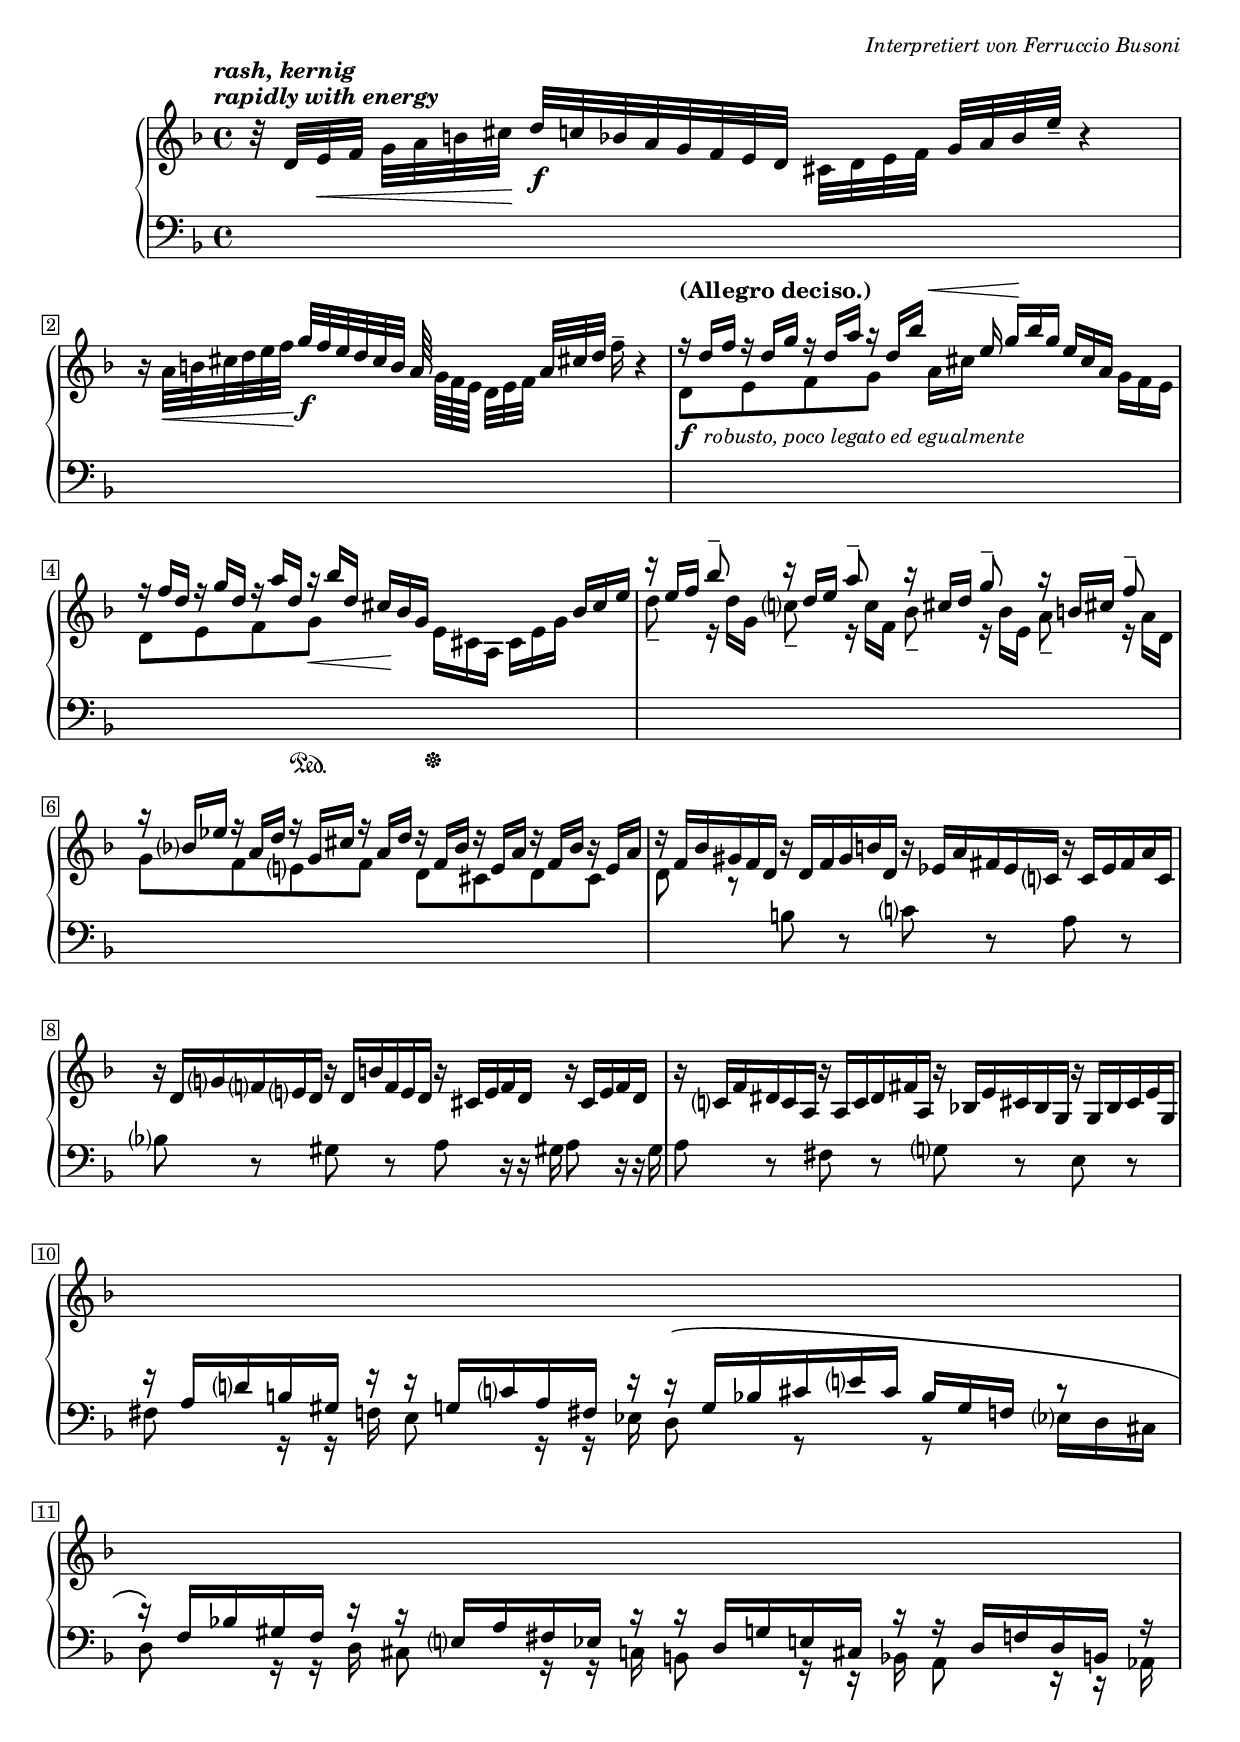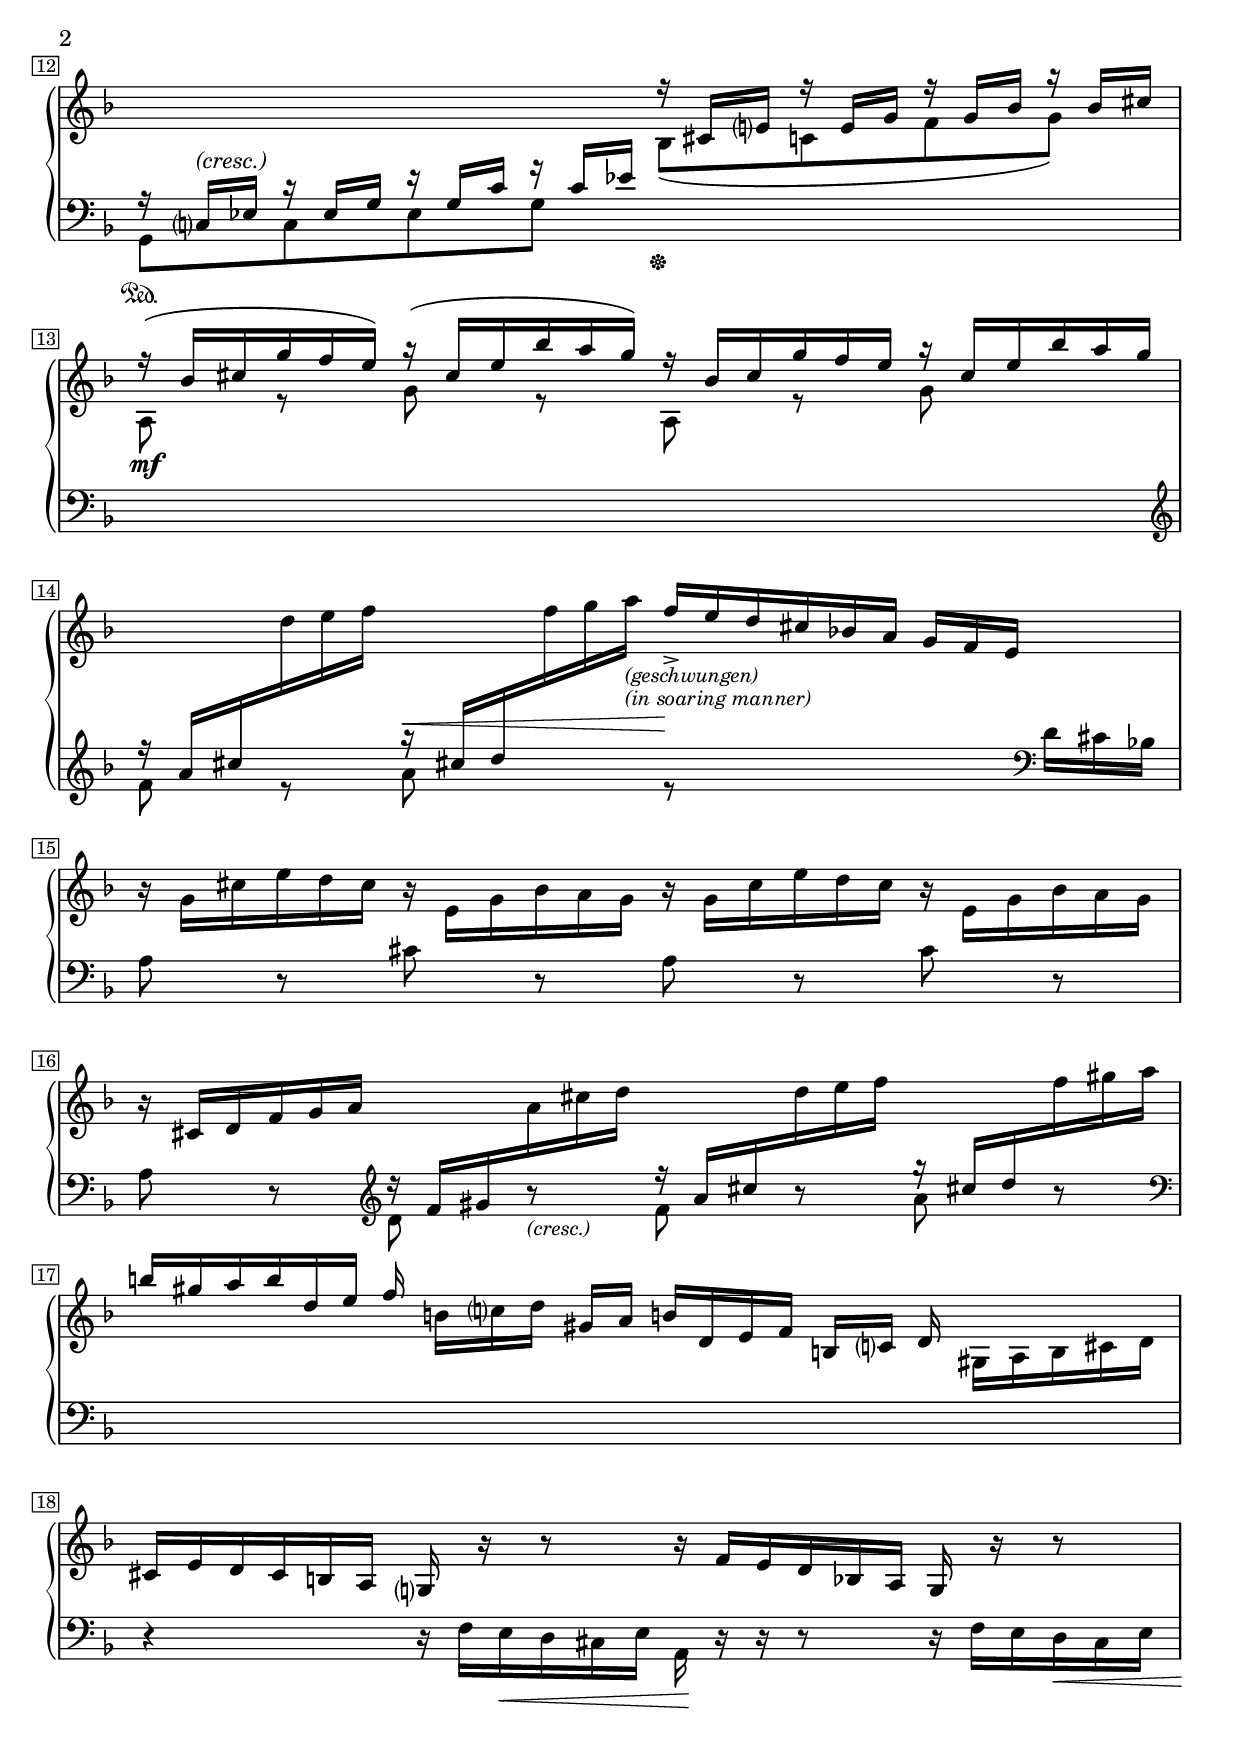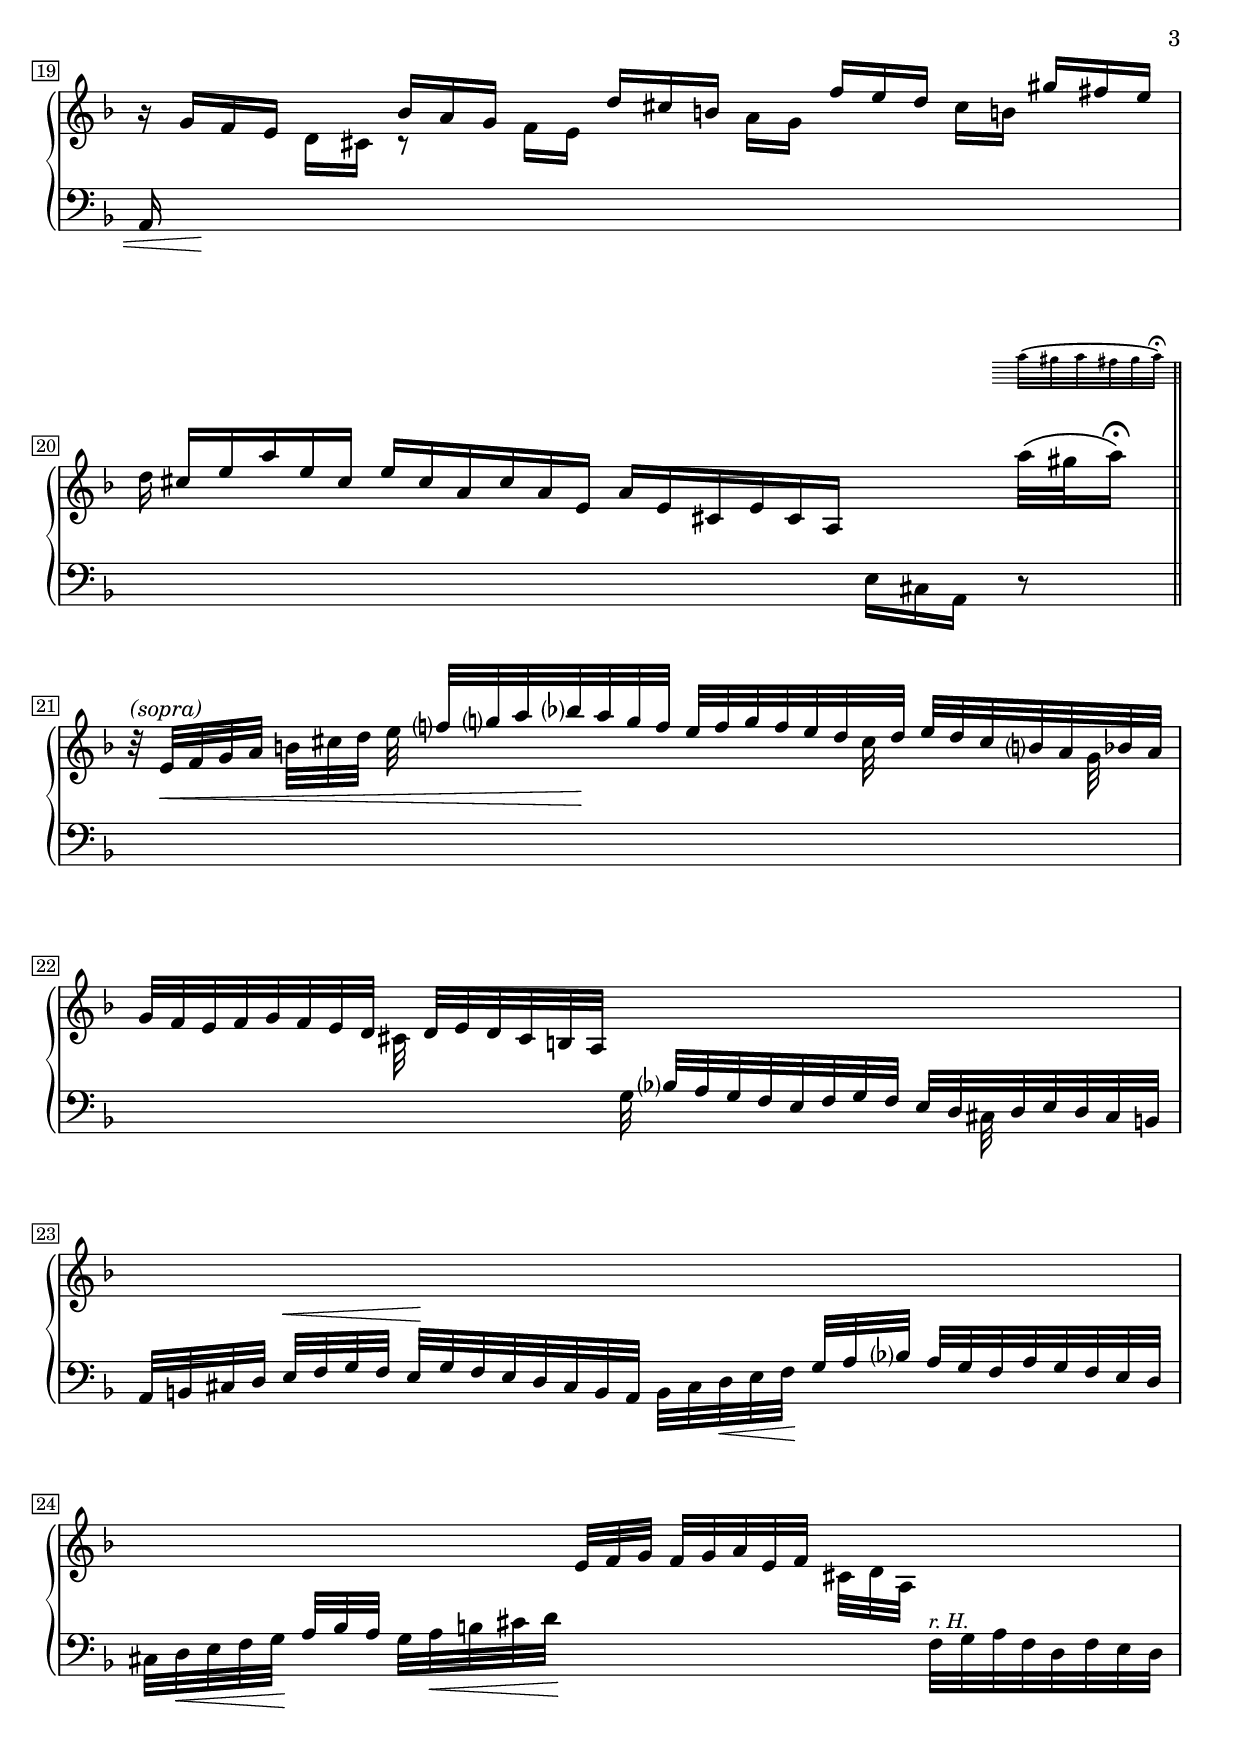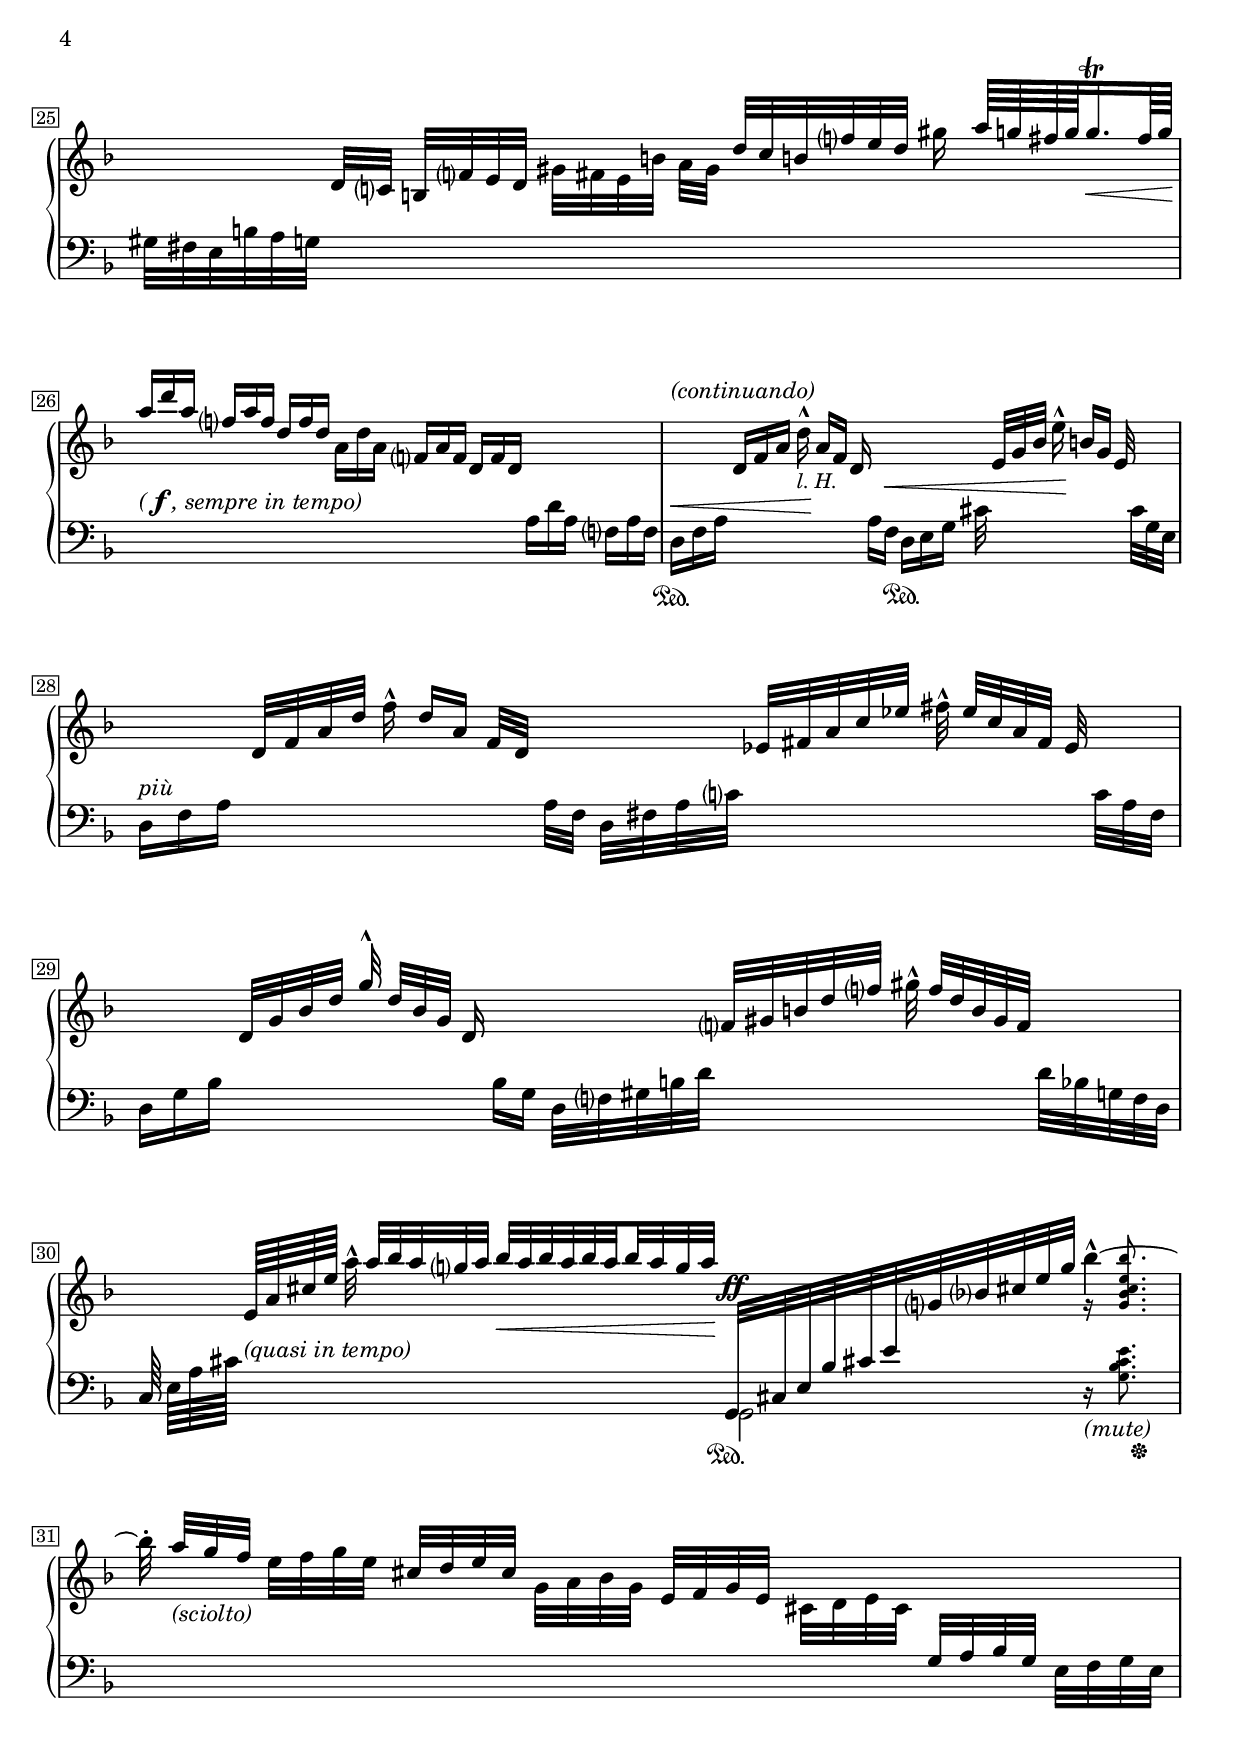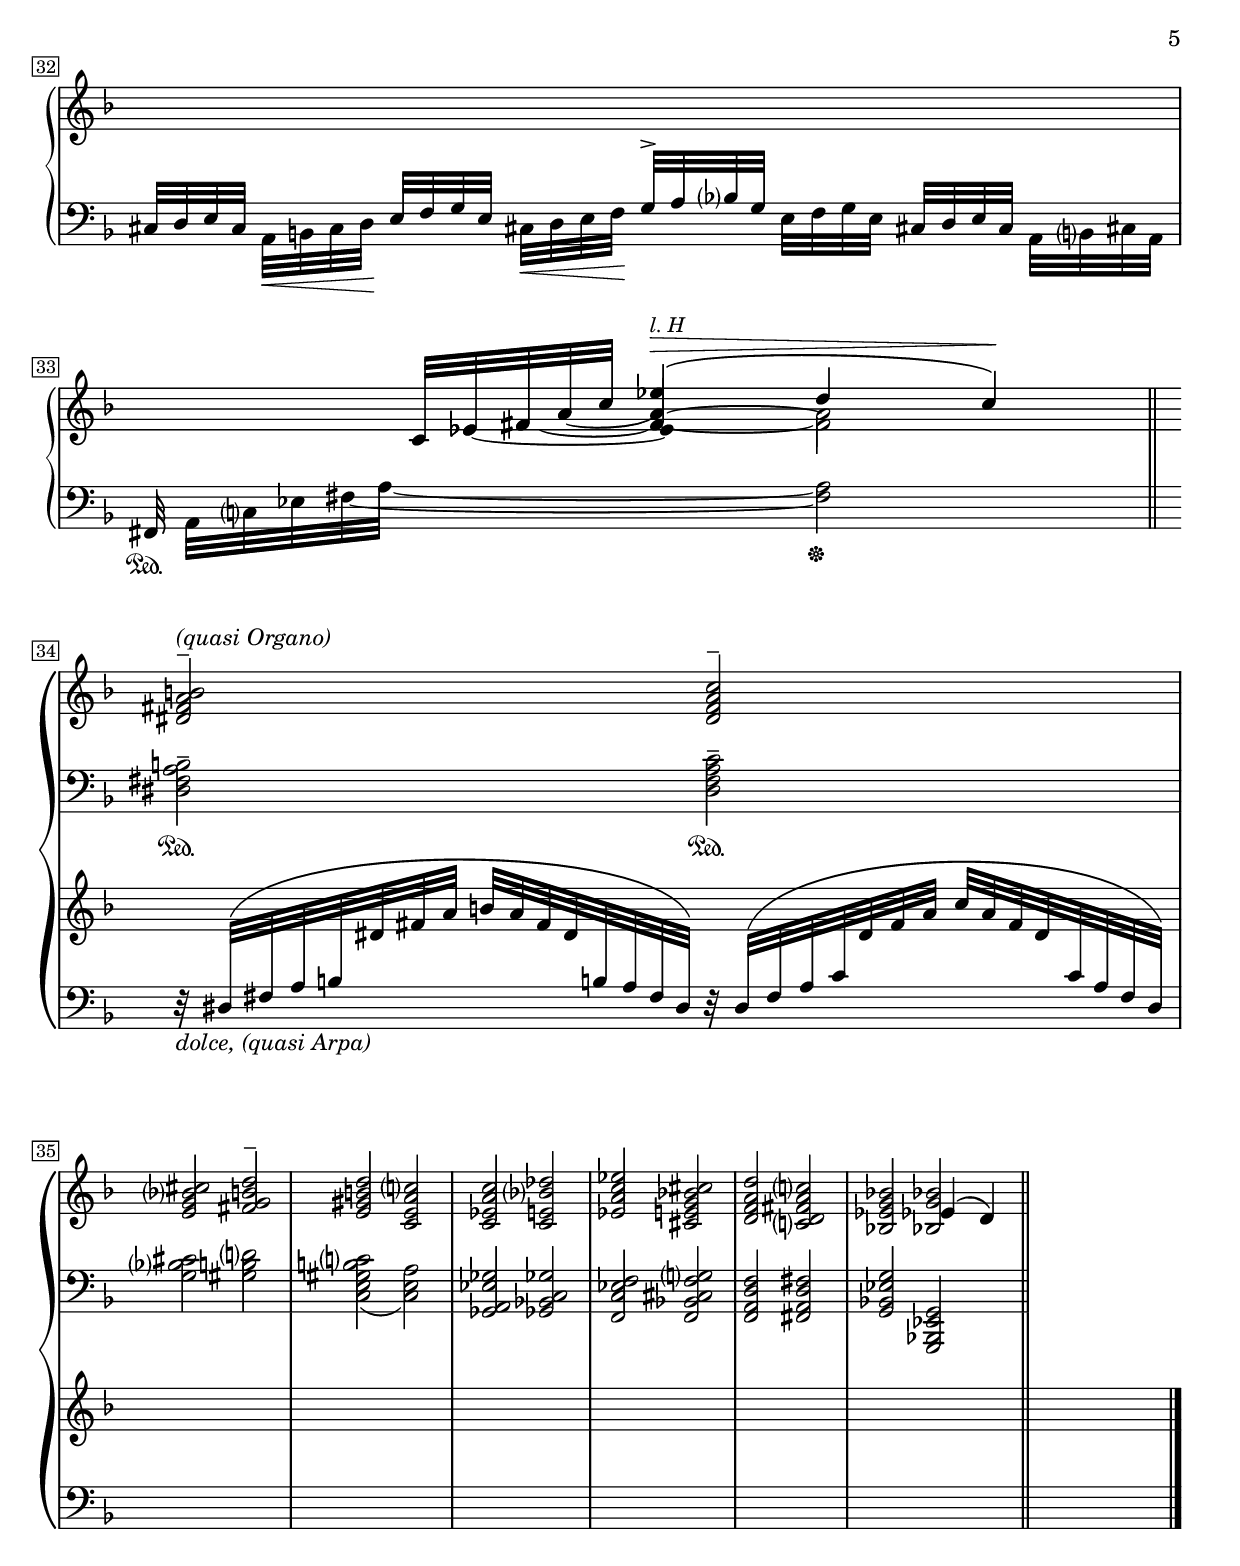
Global = {
  \key d \minor
  \time 4/4
  \include "../global.ly"
}

Upper = \relative c'' {
  \clef treble
  \tempo \markup {
    \italic
    \column {
       "rash, kernig"
      \general-align #Y #-1
      "rapidly with energy"
    }
  }

  \override TupletBracket.bracket-visibility = ##f
  \omit TupletNumber
  %1
  | r32 \stemUp d,[ e\< f] \stemDown g[ a b cis]\!
    \stemUp d\f c bes a g f e d  \stemDown cis[ d e f] \stemUp g[ a bes e--]  r4
  | r16 \stemDown a,32[\< b cis d e f]\!  \stemUp g[\f f e d cis b]
    a64 \stemDown g[ f e]  d32[ e f] \stemUp a[ cis! d] \stemDown f16--  r4
  | << {
      \override TupletBracket.bracket-visibility = ##f
      \omit TupletNumber
      \tuplet 3/2 8 { r16^\markup{ \bold "(Allegro deciso.)" } d f } \tuplet 3/2 8 { r d g }
      \tuplet 3/2 8 { r d a' } \tuplet 3/2 8 { r d, bes' }
      \tuplet 3/2 8 { s16^\< s16 e, } \tuplet 3/2 8 { g[\! bes g] }
      \tuplet 3/2 8 { e[ cis a] } s8
    } \\ {
      \override TupletBracket.bracket-visibility = ##f
      \omit TupletNumber
      d,8_\markup{\dynamic f\italic\small " robusto, poco legato ed egualmente" }   e  f g
      \tuplet 3/2 8 { a16[ cis] s16 }  s4  \tuplet 3/2 8 { g16 f e }
    } >>
  | << {
      \tuplet 3/2 8 { r16 f' d } \tuplet 3/2 8 { r g d }
      \tuplet 3/2 8 { r a' d, } \tuplet 3/2 8 { r bes' d, }
      \tuplet 3/2 8 { cis bes g }  s4  \tuplet 3/2 8 { bes16 cis e }
    } \\ {
      d,8 e f g\<
      s8\!  \tuplet 3/2 8 { e16 cis a } \tuplet 3/2 8 { cis e g } s8
    } >>

  %5
  | << {
      \tuplet 3/2 8 { r16 e'[ f] } bes8--  \tuplet 3/2 8 { r16 d,[ e] } a8--
      \tuplet 3/2 8 { r16 cis,[ d] } g8--  \tuplet 3/2 8 { r16 b,[ cis!] } f8--
    } \\ {
      d8-- \tuplet 3/2 8 { r16 d g, }  c8-- \tuplet 3/2 8 { r16 c f, }
      bes8-- \tuplet 3/2 8 { r16 bes e, }  a8-- \tuplet 3/2 8 { r16 a d, }
    } >>

  | << {
      \tuplet 3/2 8 { r16 bes' ees }    \tuplet 3/2 8 { r a, d }
      \tuplet 3/2 8 { r g, cis }        \tuplet 3/2 8 { r a d }
      \tuplet 3/2 8 { d16\rest f, bes } \tuplet 3/2 8 { d16\rest e, a }
      \tuplet 3/2 8 { d16\rest f, bes } \tuplet 3/2 8 { b16\rest e, a }
   } \\ {
     g8 f e f d cis d cis
   } >>
  | << {
      \tuplet 3/2 8 { d'16\rest f, bes } \tuplet 3/2 8 { gis f d }
      \tuplet 3/2 8 { b'16\rest d, f }   \tuplet 3/2 8 { gis b d, }
      \tuplet 3/2 8 { b'16\rest ees, a } \tuplet 3/2 8 { fis ees c }
      \tuplet 3/2 8 { b'16\rest c, ees } \tuplet 3/2 8 { fis a c, }
    } \\ {
      d8 r s2.
    } >>
  | \stemUp
    \tuplet 3/2 8 { r16 d g }  \tuplet 3/2 8 { f e d }
    \tuplet 3/2 8 { r d b' }   \tuplet 3/2 8 { f e d }
    \tuplet 3/2 8 { r cis e }  \tuplet 3/2 8 { f d s }
    \tuplet 3/2 8 { r cis e }  \tuplet 3/2 8 { f d s }
  | \tuplet 3/2 8 { r c f }    \tuplet 3/2 8 { dis c a }
    \tuplet 3/2 8 { r a c }    \tuplet 3/2 8 { dis fis a, }
    \tuplet 3/2 8 { r bes! e }  \tuplet 3/2 8 { cis bes g }
    \tuplet 3/2 8 { r g bes }  \tuplet 3/2 8 { cis e g, }
  %10
  | s1
  | s1
  | s2
    << {
      \override TupletBracket.bracket-visibility = ##f
      \omit TupletNumber
      \tuplet 3/2 8 { r16 cis e } \tuplet 3/2 8 { r e g }
      \tuplet 3/2 8 { r g bes }   \tuplet 3/2 8 { r bes cis }
    } \\ {
      bes,8\( c f g\)
    } >>
  | << {
      \tuplet 3/2 8 { r16\( bes cis } \tuplet 3/2 8 { g' f e\) }
      \tuplet 3/2 8 { r\( cis e }     \tuplet 3/2 8 { bes' a g\) }
      \tuplet 3/2 8 { r bes, cis }  \tuplet 3/2 8 { g' f e }
      \tuplet 3/2 8 { r cis e }     \tuplet 3/2 8 { bes' a g }
    } \\ {
      a,,8\mf r g'  r a, r g'
    } >>
  | s2
    \tuplet 3/2 8 { f'16-> e d } \tuplet 3/2 8 { cis bes! a }
    \tuplet 3/2 8 { g16 f e }  s8
  %15
  | \stemDown
    \tuplet 3/2 8 { r16 g cis } \tuplet 3/2 8 { e d cis }
    \tuplet 3/2 8 { r e, g }    \tuplet 3/2 8 { bes a g }
    \tuplet 3/2 8 { r g cis }   \tuplet 3/2 8 { e d cis }
    \tuplet 3/2 8 { r e, g }    \tuplet 3/2 8 { bes a g }
    \stemNeutral
  | \tuplet 3/2 8 { r cis, d } \tuplet 3/2 8 { f g a }
    \change Staff = "lower" \tuplet 3/2 8 { d\rest f, gis }
    \change Staff = "upper" \tuplet 3/2 8 { a cis d }
    \change Staff = "lower" \tuplet 3/2 8 { f\rest a, cis }
    \change Staff = "upper" \tuplet 3/2 8 { d e f }
    \change Staff = "lower" \tuplet 3/2 8 { g\rest cis,! d }
    \change Staff = "upper" \tuplet 3/2 8 { f gis a }
  | \stemUp
    \tuplet 3/2 8 { b gis a }  \tuplet 3/2 8 { b d, e }
    \tuplet 3/2 8 { f \stemDown b,[ c }   \tuplet 3/2 8 { d] \stemUp gis,[ a] }
    \tuplet 3/2 8 { b![ d, e } \tuplet 3/2 8 { f] b,[ c] d }
    \stemDown
    \tuplet 3/2 8 { gis,[ a b } \tuplet 3/2 8 { cis d] }
    \stemNeutral
  | \tuplet 3/2 8 { cis e d }  \tuplet 3/2 8 { cis b a }
    g r  r8
    \tuplet 3/2 8 { r16 f' e } \tuplet 3/2 8 { d bes a }
    g r  r8
  | \stemUp
    \tuplet 3/2 8 { r16 g' f } \tuplet 3/2 8 { e s s }
    \tuplet 3/2 8 { bes' a g } \tuplet 3/2 8 { s s d'[ }
    \tuplet 3/2 8 { cis b] s } \tuplet 3/2 8 { s f'[ e }
    \tuplet 3/2 8 { d] s s }   \tuplet 3/2 8 { gis[ fis e] }
  %20
  | \tuplet 3/2 8 { s cis[ e } \tuplet 3/2 8 { a e cis] }
    \tuplet 3/2 8 { e[ cis a } \tuplet 3/2 8 { cis a e] }
    \tuplet 3/2 8 { a[ e cis } \tuplet 3/2 8 { e cis a] }
    \stemDown
    s8
    << {
      a''32[\( gis a16\)]\fermata
    }
    \new Staff \with {
      alignAboveContext = "upper"
      fontSize = #-4
      \override StaffSymbol.staff-space = #(magstep -6)
      \omit Staff.Clef
      \omit Staff.TimeSignature
    } {
      \tuplet 6/4 {
        \omit TupletNumber
        \override TextScript.padding = #3
        a32[\( gis a fis gis a\)]\fermata
      }
    }
    >>
    \stemNeutral
    \bar "||"
  | << {
      b,32\rest^\markup { \italic "(sopra)" }  e,[\< f g a] \voiceTwo b![ cis d] e
      \voiceOne f[ g a bes\! a g f] e[ f g f e d s d] e[ d cis b! a s bes a]
    } \\ {
      s4 s4  s8 s16 cis32 s32  s8 s32 g s16
    }
    >>
  | << {
      g32[ f e f g f e d]  s d[ e d cis b! a] s32  s2
    } \\ {
      s4 cis32 s8. s32  s2
    }
    >>
  | s1
  | s4 s8 s32 e[ f g] f[ g a e f] \voiceTwo cis[ d a] s4
  %25
  | s8. \voiceOne d32[ c] b![ f'! e d] \voiceTwo gis[ fis e b'! ]
    a[ gis] \voiceOne d'[ c b! f'! e d] \voiceTwo gis16 \voiceOne a64[ g fis g g16.\trill\< fis64 g\!]
  | \tuplet 3/2 8 { a16[ d a] } \tuplet 3/2 8 { f[ a f] }
    \tuplet 3/2 8 { d[ f d] }   \voiceTwo \tuplet 3/2 8 { a[ d a] } \voiceOne
    \tuplet 3/2 8 { f[ a f] }   \tuplet 3/2 8 { d[ f d] }
    s4
  | s8^\markup { \italic "(continuando)" } \tuplet 3/2 8 { d16[ f a] }
    \tuplet 3/2 8 { \once\stemDown d16-^_\markup { \small\italic "l. H." } a[ f] } \tuplet 3/2 8 { d s8 }
    s8 s32 e[ g bes]
    \tuplet 3/2 8 { \once\stemDown e16-^ b[ g] } e32 s16.
  | s8 d32[ f a d]
    \tuplet 3/2 8 { \once\stemDown f16-^ d[ a] } f32[ d] s16
    s8 \tuplet 5/4 8 { ees32 fis a c ees }
    \tuplet 5/4 8 { \once\stemDown fis32-^ ees[ c a fis] } ees32 s16.
  | s8 d32[ g bes d]
    g-^ d[ bes g] \tuplet 3/2 8 { d16 s8 }
    s8 \tuplet 5/4 8 { f32 gis b! d f }
    \tuplet 6/4 8 { \once\stemDown gis-^ f[ d b gis f] } s8
  %30
  | s16 e64[ a cis e]
    \tuplet 6/4 8 { \stemDown a32-^ \stemUp a[ bes a g a] }
    \set subdivideBeams = ##t
    \set baseMoment = #(ly:make-moment 1/8)
    \tuplet 6/4 8 { bes32[\< a bes a bes a } bes a g a]\!
    \set subdivideBeams = ##f
    << {
      \tuplet 11/8 4 {
        \change Staff = "lower" {
          \omit TupletNumber
          g,,,32^\ff[ cis! e bes' cis! e
        }
        \change Staff = "upper" {
          g bes cis! e g]
        }
      }
      \stemDown bes4~-^
    } \\ {
      \change Staff = "lower" { g,,,2 }
      \change Staff = "upper"
    } \\ {
      << {
        s4
        \magnifyMusic 0.75 {
          \change Staff = "lower" {
            d'16\rest
            \voiceTwo <g bes cis e>8.
          }
        }
      } \\ {
        s4
        \magnifyMusic 0.75 {
          \change Staff = "upper" {
            g'16\rest
            \voiceOne <g bes cis e bes'>8.
          }
        }
      } >>
    } >>
  | << {
      \voiceTwo bes'32^. \voiceOne a[_\markup { \italic "(sciolto)" }  g f]
    } \\ {
      s16
    } >>
    \voiceTwo e32[ f g e]
    \voiceOne cis[ d e cis] \voiceTwo g[ a bes g]
    \voiceOne e[ f g e] \voiceTwo cis[ d e cis]
    \change Staff = "lower" {
      \voiceOne g[ a bes g] \voiceTwo e[ f g e]
    }
    \change Staff = "upper"
  | s1
  %33
  | s1
  \bar "||"
  \omit Staff.TimeSignature
  <<
    \new Staff = "organUpper" \with {
      alignAboveContext = "upper"
    } {
      \Global
      \omit Staff.TimeSignature
      \clef "treble"
  |   <dis' fis a b!>2^\markup { \italic "(quasi Organo)" }^-
      <dis fis a c>2^-
  %35 organUpper
  |   <e g bes cis>2
      <fis g b! d>2^-
  |   <e gis b! d>2
      <c e a c>2
  |   <c ees a c>2
      <c e! bes' des>2
  |   <ees a c ees>2
      <cis e! g bes! cis>2
  |   <d f a d>2
      <c d fis a c>2
  %40 organUpper
  |   <bes! ees g bes!>2
      << {
        <bes! g' bes!>2
      } \\ {
        \voiceOne
        \shiftOn ees!4\( d\)
      } >>
    }
    \new Staff = "organLower" \with {
      alignAboveContext = "upper"
    } {
      \Global
      \omit Staff.TimeSignature
      \clef "bass"
  |   <dis, fis a b!>2^-\sustainOn
      <dis fis a c>2^-\sustainOn
  %35 organLower
  |   <g bes cis>2
      <gis b! d>2
  |   <c, e gis b! c>2_(
      <c e a>2)
  |   <ges a ees' ges>2
      <ges! bes! c ges'!>2
  |   <f c' ees f>2
      <f bes! cis f g>2
  |   <f a d f>2
      <fis a d fis>2
  %40 organLower
  |   <g bes! ees g>2
      <g, bes! ees g>2
      \bar "||"
    }
    >>
  | s1
  \fine
% la si do re mi fa sol
%  a b  c  d  e  f  g
}

Lower = \relative c {
  \clef bass
  \override TupletBracket.bracket-visibility = ##f
  \omit TupletNumber
  | s1
  | s1
  | s1
  | s4 s8 s8\sustainOn s8 s8\sustainOff s4
  %5
  | s1
  | s1
  | s4 b'8 r c8 r a r
  | bes r gis r a \tuplet 3/2 8 { r16 r gis! } a8 \tuplet 3/2 8 { r16 r gis }
  | a8 r fis r g r e r
  %10
  | << {
      \override TupletBracket.bracket-visibility = ##f
      \omit TupletNumber
      \tuplet 3/2 8 { r16 a d }    \tuplet 3/2 8 { b gis r }
      \tuplet 3/2 8 { r g c }      \tuplet 3/2 8 { a fis r }
      \tuplet 3/2 8 { r\( g[ bes } \tuplet 3/2 8 { cis e! cis] }
      \tuplet 3/2 8 { bes16 g f! } r8
    } \\ {
      \override TupletBracket.bracket-visibility = ##f
      \omit TupletNumber
      fis8 \tuplet 3/2 8 { r16 r f }
      e8 \tuplet 3/2 8 { r16 r ees }
      d8 r
      r8 \tuplet 3/2 8 { ees!16[ d cis] }
    } >>
  | << {
      \tuplet 3/2 8 { r16\) f bes! } \tuplet 3/2 8 { gis f r }
      \tuplet 3/2 8 { r e a }     \tuplet 3/2 8 { fis ees r }
      \tuplet 3/2 8 { r d g } \tuplet 3/2 8 { e cis r }
      \tuplet 3/2 8 { r d f } \tuplet 3/2 8 { d b r } }
   \\ {
      d8 \tuplet 3/2 8 { r16 r d } cis8 \tuplet 3/2 8 { r16 r c }
      b8 \tuplet 3/2 8 { r16 r bes } a8 \tuplet 3/2 8 { r16 r aes }
    } >>
  | << {
      \tuplet 3/2 8 { r16 c^\markup{ \italic "(cresc.)" } ees } \tuplet 3/2 8 { r16 ees g }
      \tuplet 3/2 8 { r16 g c }   \tuplet 3/2 8 { r16 c ees } s2
    } \\ {
      g,,8\sustainOn c ees g s8\sustainOff s4.
    } >>
  | s1
  | \clef treble
    << {
      \override TupletBracket.bracket-visibility = ##f
      \omit TupletNumber
      \tuplet 3/2 8 { r16 a' cis }
      \stemDown \change Staff = "upper" \tuplet 3/2 8 { d e f }
      \stemUp   \change Staff = "lower" \tuplet 3/2 8 { r cis! d }
      \stemDown \change Staff = "upper"
      \tuplet 3/2 8 { f g a }_\markup{
        \italic\small
        \column {
          "(geschwungen)"
          \general-align #Y #-1.5
          "(in soaring manner)"
        }
      }
      \stemNeutral \change Staff = "lower"
      s2
    } \\ {
      \omit TupletNumber
      f,8 r a^\<
      s8r\! s8 s8 \clef bass \tuplet 3/2 8 { d,16[ cis bes!] }
    } >>
  %15
  | a8 r cis r a r cis r
  | a r
    \clef treble \stemDown
    d r-\markup { \italic\small "(cresc.)" }  f r a r
    \clef bass
  | s1
  | r4
    \tuplet 3/2 8 { r16 f, e\< } \tuplet 3/2 8 { d cis e }
    \tuplet 3/2 8 { a,\! r r } r8
    \tuplet 3/2 8 { r16 f' e } \tuplet 3/2 8 { d\< cis e }
  | \stemUp a,s\!
    \change Staff = "upper"
    \stemDown
    \tuplet 3/2 8 { s16 d'[ cis] }
    r8 \tuplet 3/2 8 { f16 e s }
    \tuplet 3/2 8 { s s a } \tuplet 3/2 8 { g s s }
    \tuplet 3/2 8 { s cis b! } s8
  %20
  | d16 s8. s2
    \change Staff = "lower"
    \tuplet 3/2 8 { e,,16 cis a } r8
    \stemNeutral
    \bar "||"
  | s1
  | << {
      s2 bes'32[ a g f e f g f ] e[ d s d e d cis b! ]
    } \\ {
      s4 s8. s32 g'32  s4 s16 cis,32 s32 s8
    }
    >>
  | a32[ b! cis d ] \voiceOne e[^\< f g f] e[\! g f e d cis b a]
    \voiceTwo b[ cis d\< e f]\! \voiceOne g[ a bes] a[ g f a g f e d]
  | \voiceTwo cis32[ d\< e f g]\! \voiceOne a[ bes a]
    \voiceTwo g[ a\< b! cis d\!] s16. s4 f,32^\markup { \small\italic "r. H." } [ g a f d f e d]
  %25
  | gis[ fis e b'! a g] s16 s4 s4 s4
  | s2.^\markup { \italic "(" \dynamic f \italic ", sempre in tempo)" }
    \tuplet 3/2 8 { a16[ d a] } \tuplet 3/2 8 { f[ a f] }
  | \tuplet 3/2 8 { d^\<\sustainOn f a } s8
    s8\! \tuplet 3/2 8 { s16 a\hide\sustainOff f^\< }
    \tuplet 3/2 8 { d[\sustainOn e g] } cis32 s16.
    s8\! s32[ cis g e]\hide\sustainOff
  | \tuplet 3/2 8 { d16^\markup { \italic "più" } f a } s8
    s8 s16 a32[ f]
    d32[ fis a c!] s8
    s8 s32 c32[ a fis]
  | \tuplet 3/2 8 { d16 g bes } s8
    s8 \tuplet 3/2 8 { s16 bes[ g] }
    \tuplet 5/4 8 { d32 f gis b! d } s8
    s8 \tuplet 5/4 8 { d32 bes g f d }
  %30
  | \once\stemUp c64 e[ a cis] s16^\markup { \italic "(quasi in tempo)" } s8
    s4 s4\sustainOn s8_\markup {
      \italic{ "(mute)" }
    } s8\sustainOff
  | s1
  | \stemUp cis,32[ d e cis] \stemDown a[\< b! cis d\!]
    \stemUp e[ f g e] \stemDown cis![\< d e f\!]
    \stemUp g^>[ a bes g] \stemDown e[ f g e]
    \stemUp cis![ d e cis] \stemDown a[ b! cis! a]
  | << {
      \override TupletBracket.bracket-visibility = ##f
      \omit TupletNumber
      \change Staff = "upper" {
        s8
        \omit TupletNumber
        << {
          \tuplet 5/4 16 {
            c'32[ ees fis a c]
          }
           ees4^\>^\markup { \italic\small "l. H" }\( \voiceThree d4 c4\!\)
        } \\ {
          \omit TupletNumber
          \tuplet 5/4 16 {
            s32 \single \omit Stem \single \hide Flag ees,8~
          }
          \voiceOne \once \shiftOn \override NoteColumn.force-hshift = 0.7
          \single \omit Stem ees4
        } \\ {
          \omit TupletNumber
          \tuplet 5/4 16 {
            s32 s
            \override Dots.dot-count = #0
            \once \shiftOff
            \single \omit Stem \single \hide Flag
            fis16._~
            \revert Dots.dot-count
          }
          \voiceOne fis4~
          \stemDown fis2
        } \\ {
          \omit TupletNumber
          \tuplet 5/4 16 {
            s32 s s
            \once \shape #'((0 . 0.2) (0 . 0.5) (0 . 0.5) (0 . 1)) Tie
            \single \omit Stem \single \hide Flag
            a16~
          }
          \voiceOne a4_~
          \stemDown a2
        } >>
      }
    } \\ {
      \change Staff = "lower" {
        \override TupletBracket.bracket-visibility = ##f
        \omit TupletNumber
        \set tieWaitForNote = ##t
        \tuplet 6/4 8 {
          \stemUp fis,,32\sustainOn
          \stemDown a[ c! ees fis~ a~]
        }
        s4.
        <fis a>2\sustainOff
      }
    } >>
    \set tieWaitForNote = ##f
    \bar "||"
  | \omit Staff.TimeSignature
    d32\rest_\markup { \italic "dolce, (quasi Arpa)" }
    \stemUp dis[^\( fis a b!
    \change Staff = "upper" {
      dis fis a]
      b![ a fis dis
    }
    \change Staff = "lower"{
      b! a fis dis]\)
    }
    d32\rest \stemUp dis[^\( fis a c
    \change Staff = "upper" {
      dis fis a]
      c[ a fis dis
    }
    \change Staff = "lower"{
      c a fis dis]\)
    }
  %35
  | s1
  | s1
  | s1
  | s1
  | s1
  %40
  | s1
  | s1
  \fine
% la si do re mi fa sol
%  a b  c  d  e  f  g
}


\score {
  \new PianoStaff
  <<
    \accidentalStyle Score.piano-cautionary
    \new Staff = "upper" {
      \Global
      \Upper
      %\pageBreak
    }
    \new Staff = "lower" {
      \Global
      \Lower
    }
  >>
  \header {
    composer = "Johann Sebastian Bach"
    opus = \markup { \italic\small "Interpretiert von Ferruccio Busoni" }
    %subtitle = ""
    title = \markup {
      %\override #'(font-name . "TeX Gyre Schola") {
        "Fantasia"
      %}
    }
  }
  \layout { }
  \midi {
    \tempo 4 = 100
  }
}
